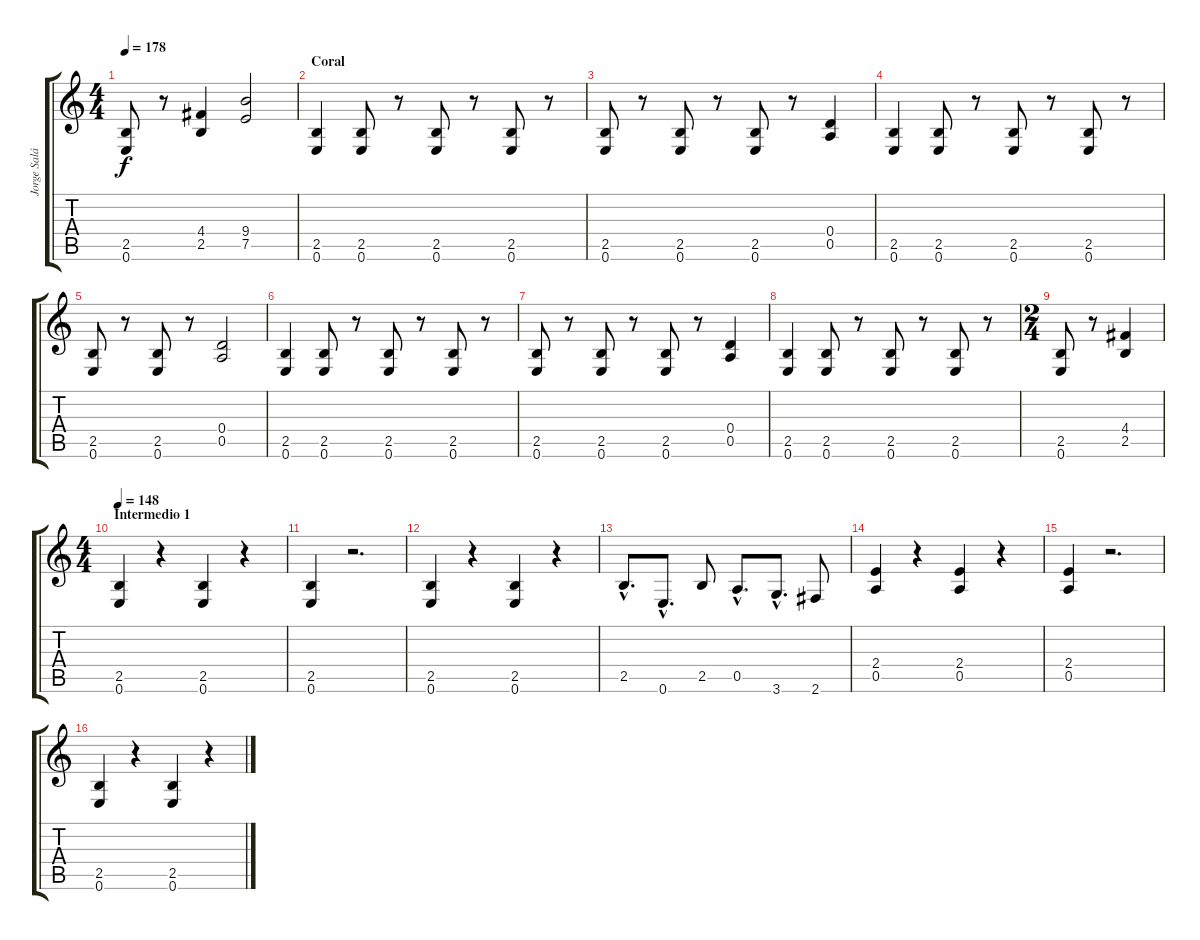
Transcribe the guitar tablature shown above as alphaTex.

\track ("Jorge Salán" "Jorge Salá") {instrument distortionguitar}
\staff {score tabs}
\tuning (E4 B3 G3 D3 A2 E2) {hide}
\ts (4 4)
\tempo 178
\clef g2
\ks c
(2.5 0.6).8{dy f} r.8 (4.4 2.5).4 (9.4 7.5).2 |
\section ("" "Coral")
(2.5 0.6).4 (2.5 0.6).8 r.8 (2.5 0.6).8 r.8 (2.5 0.6).8 r.8 |
(2.5 0.6).8 r.8 (2.5 0.6).8 r.8 (2.5 0.6).8 r.8 (0.4 0.5).4 |
(2.5 0.6).4 (2.5 0.6).8 r.8 (2.5 0.6).8 r.8 (2.5 0.6).8 r.8 |
(2.5 0.6).8 r.8 (2.5 0.6).8 r.8 (0.4 0.5).2 |
(2.5 0.6).4 (2.5 0.6).8 r.8 (2.5 0.6).8 r.8 (2.5 0.6).8 r.8 |
(2.5 0.6).8 r.8 (2.5 0.6).8 r.8 (2.5 0.6).8 r.8 (0.4 0.5).4 |
(2.5 0.6).4 (2.5 0.6).8 r.8 (2.5 0.6).8 r.8 (2.5 0.6).8 r.8 |
\ts (2 4)
(2.5 0.6).8 r.8 (4.4 2.5).4 |
\ts (4 4)
\section ("" "Intermedio 1")
\tempo 148
(2.5 0.6).4 r.4 (2.5 0.6).4 r.4 |
(2.5 0.6).4 r.2{d} |
(2.5 0.6).4 r.4 (2.5 0.6).4 r.4 |
2.5{hac}.8{d} 0.6{hac}.8{d} 2.5.8 0.5{hac}.8{d} 3.6{hac}.8{d} 2.6.8 |
(2.4 0.5).4 r.4 (2.4 0.5).4 r.4 |
(2.4 0.5).4 r.2{d} |
(2.5 0.6).4 r.4 (2.5 0.6).4 r.4
